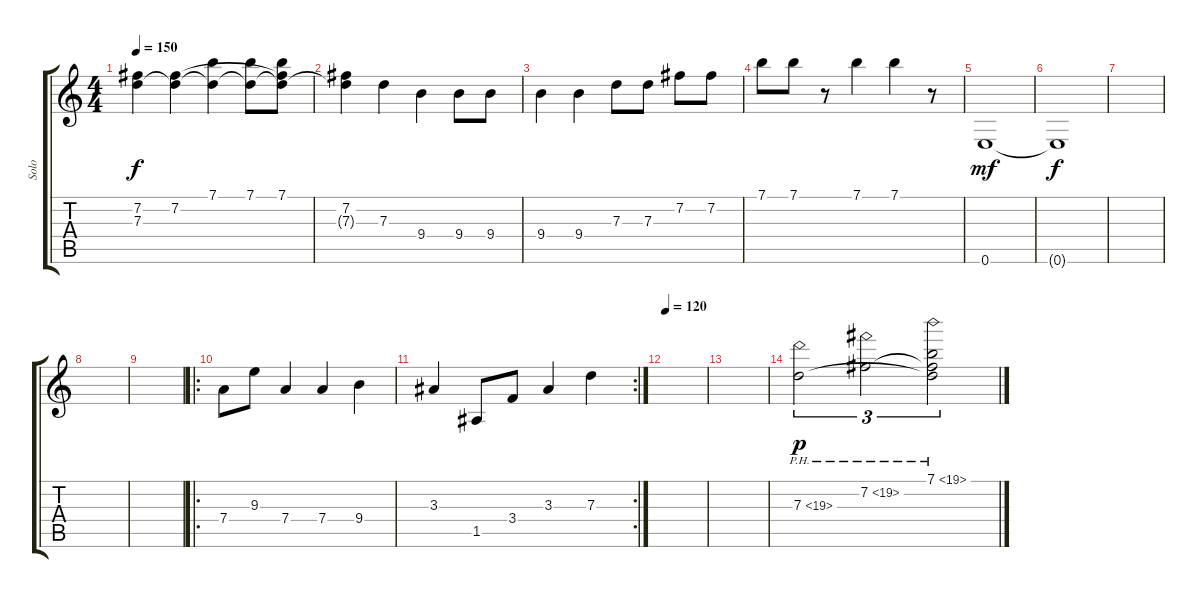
\track ("Solo" "Solo") {instrument distortionguitar}
\staff {score tabs}
\tuning (E4 B3 G3 D3 A2 E2) {hide}
\ts (4 4)
\tempo 150
\clef g2
\ks c
(7.2 7.3{t}).4{dy f} (7.2 7.3{t}).4 (7.1 7.3{t}).4 (7.1 7.3{t}).8 (7.1 7.2{t} 7.3{t}).8 |
(7.2 7.3{t}).4 7.3.4 9.4.4 9.4.8 9.4.8 |
9.4.4 9.4.4 7.3.8 7.3.8 7.2.8 7.2.8 |
7.1.8 7.1.8 r.8 7.1.4 7.1.4 r.8 |
0.6.1{dy mf} |
0.6{t}.1{dy f} |
|
|
|
\ro
7.4.8 9.3.8 7.4.4 7.4.4 9.4.4 |
\rc 2
3.3.4 1.5.8 3.4.8 3.3.4 7.3.4 |
\tempo 120
|
|
7.3{ph 12}.2{tu (3 2) dy p} 7.2{ph 12}.2{tu (3 2)} (7.1{ph 12} 7.2{t} 7.3{t}).2{tu (3 2)}
